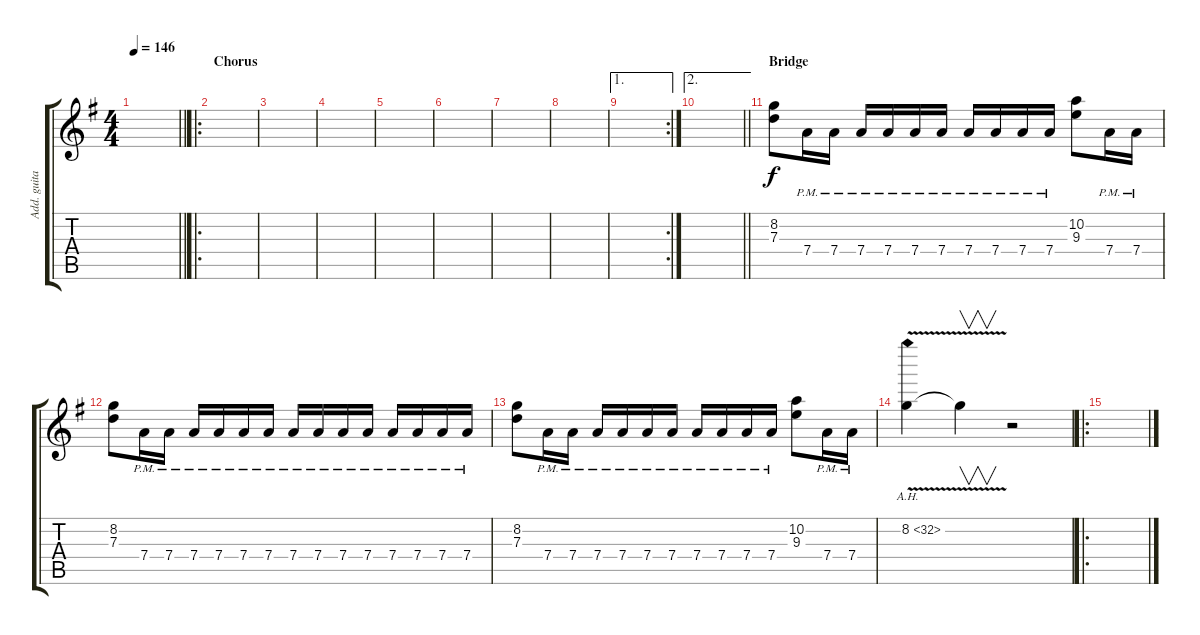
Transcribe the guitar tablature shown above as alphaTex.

\track ("Add. guitar" "Add. guita") {instrument distortionguitar}
\staff {score tabs}
\tuning (E4 B3 G3 D3 A2 E2) {hide}
\ts (4 4)
\tempo 146
\clef g2
\barLineRight lightlight
\ks eminor
|
\ro
\section ("" "Chorus")
|
|
|
|
|
|
|
\ae 1
\rc 2
|
\ae 2
\barLineRight lightlight
|
\section ("" "Bridge")
(8.2 7.3).8 7.4{pm}.16 7.4{pm}.16 7.4{pm}.16 7.4{pm}.16 7.4{pm}.16 7.4{pm}.16 7.4{pm}.16 7.4{pm}.16 7.4{pm}.16 7.4{pm}.16 (10.2 9.3).8 7.4{pm}.16 7.4{pm}.16 |
(8.2 7.3).8 7.4{pm}.16 7.4{pm}.16 7.4{pm}.16 7.4{pm}.16 7.4{pm}.16 7.4{pm}.16 7.4{pm}.16 7.4{pm}.16 7.4{pm}.16 7.4{pm}.16 7.4{pm}.16 7.4{pm}.16 7.4{pm}.16 7.4{pm}.16 |
(8.2 7.3).8 7.4{pm}.16 7.4{pm}.16 7.4{pm}.16 7.4{pm}.16 7.4{pm}.16 7.4{pm}.16 7.4{pm}.16 7.4{pm}.16 7.4{pm}.16 7.4{pm}.16 (10.2 9.3).8 7.4{pm}.16 7.4{pm}.16 |
8.2{ah 24 v}.4 8.2{t}.4{v} r.2 |
\ro
